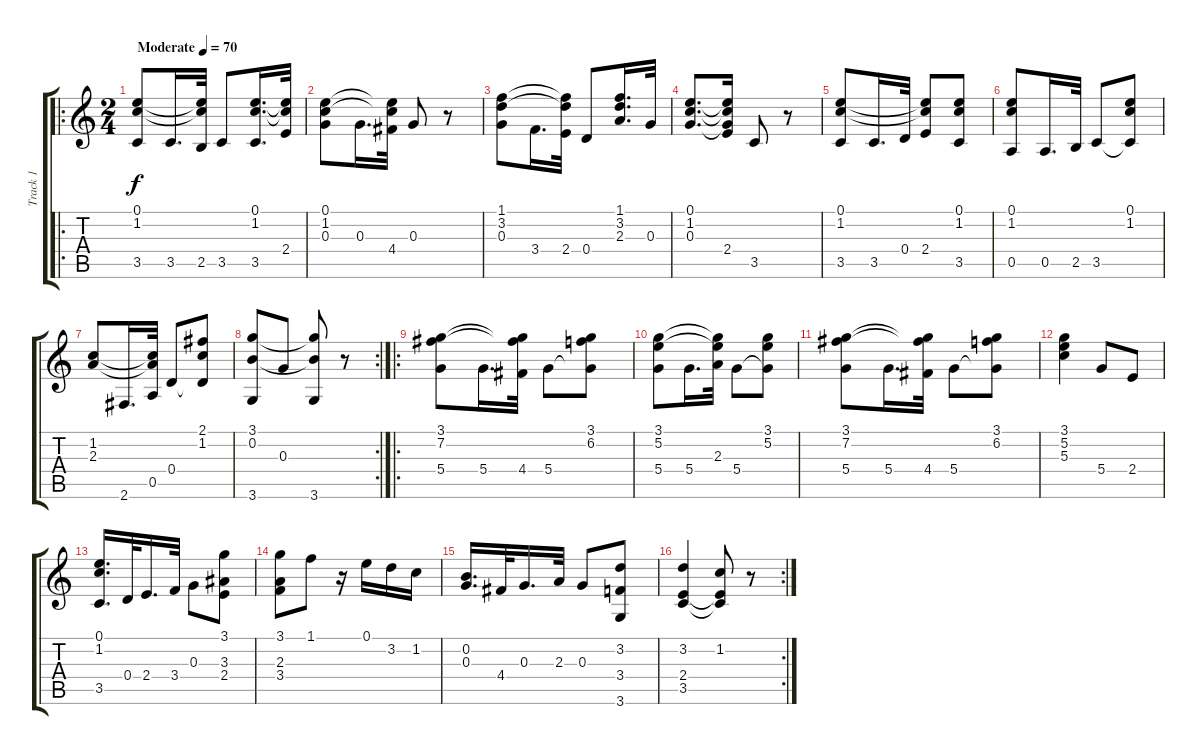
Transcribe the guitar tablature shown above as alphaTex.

\track ("Track 1" "Track 1") {instrument acousticguitarnylon}
\staff {score tabs}
\tuning (E4 B3 G3 D3 A2 E2) {hide}
\ro
\ts (2 4)
\tempo (70 "Moderate")
\clef g2
\ks c
(0.1 1.2 3.5).8{dy f instrument acousticguitarnylon} 3.5.16{d} (0.1{t} 1.2{t} 2.5).32 3.5.8 (0.1 1.2 3.5).16{d} (0.1{t} 1.2{t} 2.4).32 |
(0.1 1.2 0.3).8 0.3.16{d} (0.1{t} 1.2{t} 4.4).32 0.3.8 r.8 |
(1.1 3.2 0.3).8 3.4.16{d} (1.1{t} 3.2{t} 2.4).32 0.4.8 (1.1 3.2 2.3).16{d} 0.3.32 |
(0.1 1.2 0.3).8{d} (0.1{t} 1.2{t} 0.3{t} 2.4).16 3.5.8 r.8 |
(0.1 1.2 3.5).8 3.5.16{d} 0.4.32 (0.1{t} 1.2{t} 2.4).8 (0.1 1.2 3.5).8 |
(0.1 1.2 0.5).8 0.5.16{d} 2.5.32 3.5.8 (0.1 1.2 3.5{t}).8 |
(1.2 2.3).8 2.6.16{d} (1.2{t} 2.3{t} 0.5).32 0.4.8 (2.1 1.2 0.4{t}).8 |
\rc 2
(3.1 0.2 3.6).8 0.3.8 (3.1{t} 0.2{t} 3.6).8 r.8 |
\ro
(3.1 7.2 5.4).8 5.4.16{d} (3.1{t} 7.2{t} 4.4).32 5.4.8 (3.1 6.2 5.4{t}).8 |
(3.1 5.2 5.4).8 5.4.16{d} (3.1{t} 5.2{t} 2.3).32 5.4.8 (3.1 5.2 5.4{t}).8 |
(3.1 7.2 5.4).8 5.4.16{d} (3.1{t} 7.2{t} 4.4).32 5.4.8 (3.1 6.2 5.4{t}).8 |
(3.1 5.2 5.3).4 5.4.8 2.4.8 |
(0.1 1.2 3.5).16{d} 0.4.32 2.4.16{d} 3.4.32 0.3.8 (3.1 3.3 2.4).8 |
(3.1 2.3 3.4).8 1.1.8 r.16 0.1.16 3.2.16 1.2.16 |
(0.2 0.3).16{d} 4.4.32 0.3.16{d} 2.3.32 0.3.8 (3.2 3.4 3.6).8 |
\rc 2
(3.2 2.4 3.5).4 (1.2 2.4{t} 3.5{t}).8 r.8
